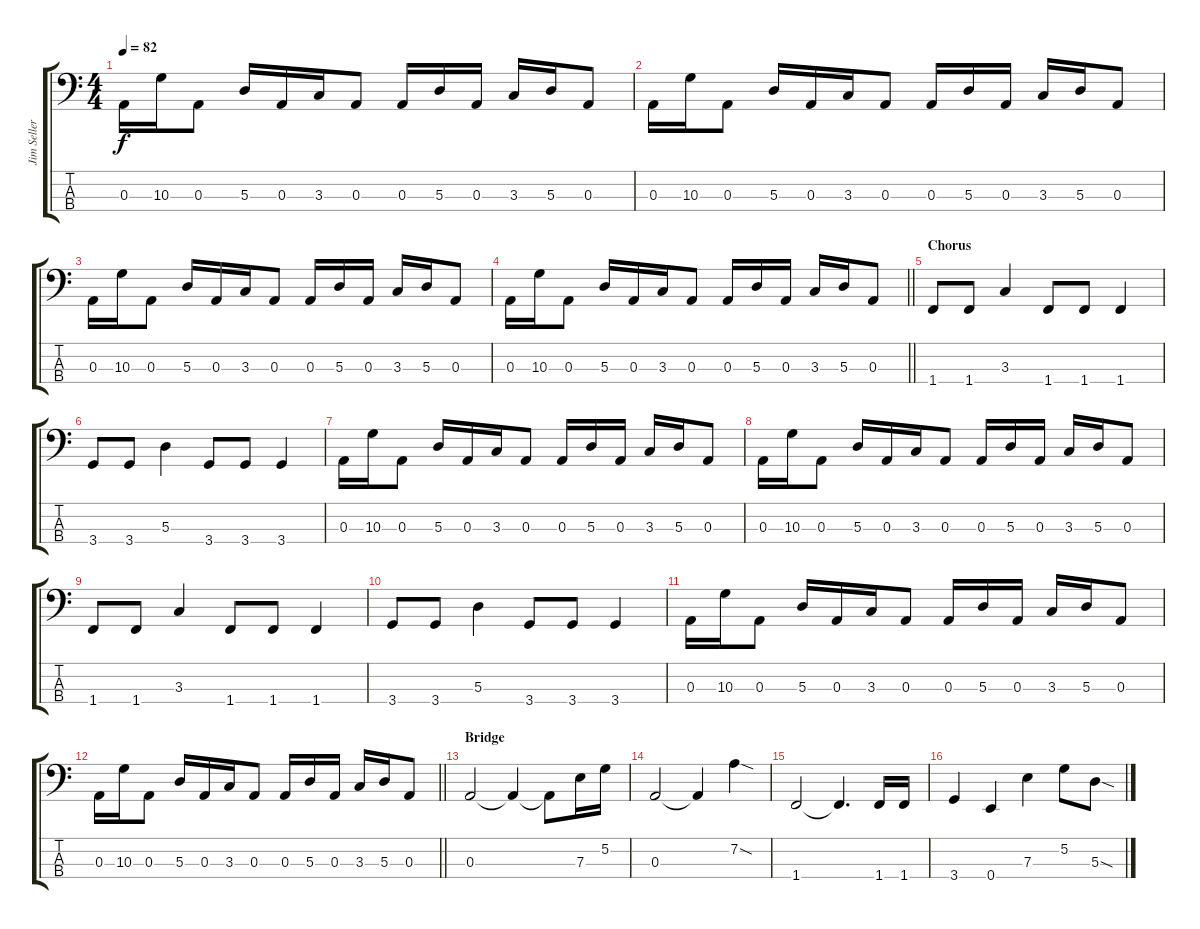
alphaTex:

\track ("Jim Sellers (Bass)" "Jim Seller") {instrument synthbass2}
\staff {score tabs}
\tuning (G2 D2 A1 E1) {hide}
\ts (4 4)
\tempo 82
\clef f4
\ks c
0.3.16{dy f} 10.3.16 0.3.8 5.3.16 0.3.16 3.3.16 0.3.8 0.3.16 5.3.16 0.3.16 3.3.16 5.3.16 0.3.8 |
0.3.16 10.3.16 0.3.8 5.3.16 0.3.16 3.3.16 0.3.8 0.3.16 5.3.16 0.3.16 3.3.16 5.3.16 0.3.8 |
0.3.16 10.3.16 0.3.8 5.3.16 0.3.16 3.3.16 0.3.8 0.3.16 5.3.16 0.3.16 3.3.16 5.3.16 0.3.8 |
\barLineRight lightlight
0.3.16 10.3.16 0.3.8 5.3.16 0.3.16 3.3.16 0.3.8 0.3.16 5.3.16 0.3.16 3.3.16 5.3.16 0.3.8 |
\section ("" "Chorus")
1.4.8 1.4.8 3.3.4 1.4.8 1.4.8 1.4.4 |
3.4.8 3.4.8 5.3.4 3.4.8 3.4.8 3.4.4 |
0.3.16 10.3.16 0.3.8 5.3.16 0.3.16 3.3.16 0.3.8 0.3.16 5.3.16 0.3.16 3.3.16 5.3.16 0.3.8 |
0.3.16 10.3.16 0.3.8 5.3.16 0.3.16 3.3.16 0.3.8 0.3.16 5.3.16 0.3.16 3.3.16 5.3.16 0.3.8 |
1.4.8 1.4.8 3.3.4 1.4.8 1.4.8 1.4.4 |
3.4.8 3.4.8 5.3.4 3.4.8 3.4.8 3.4.4 |
0.3.16 10.3.16 0.3.8 5.3.16 0.3.16 3.3.16 0.3.8 0.3.16 5.3.16 0.3.16 3.3.16 5.3.16 0.3.8 |
\barLineRight lightlight
0.3.16 10.3.16 0.3.8 5.3.16 0.3.16 3.3.16 0.3.8 0.3.16 5.3.16 0.3.16 3.3.16 5.3.16 0.3.8 |
\section ("" "Bridge")
0.3.2 0.3{t}.4 0.3{t}.8 7.3.16 5.2.16 |
0.3.2 0.3{t}.4 7.2{sod}.4 |
1.4.2 1.4{t}.4{d} 1.4.16 1.4.16 |
3.4.4 0.4.4 7.3.4 5.2.8 5.3{sod}.8
